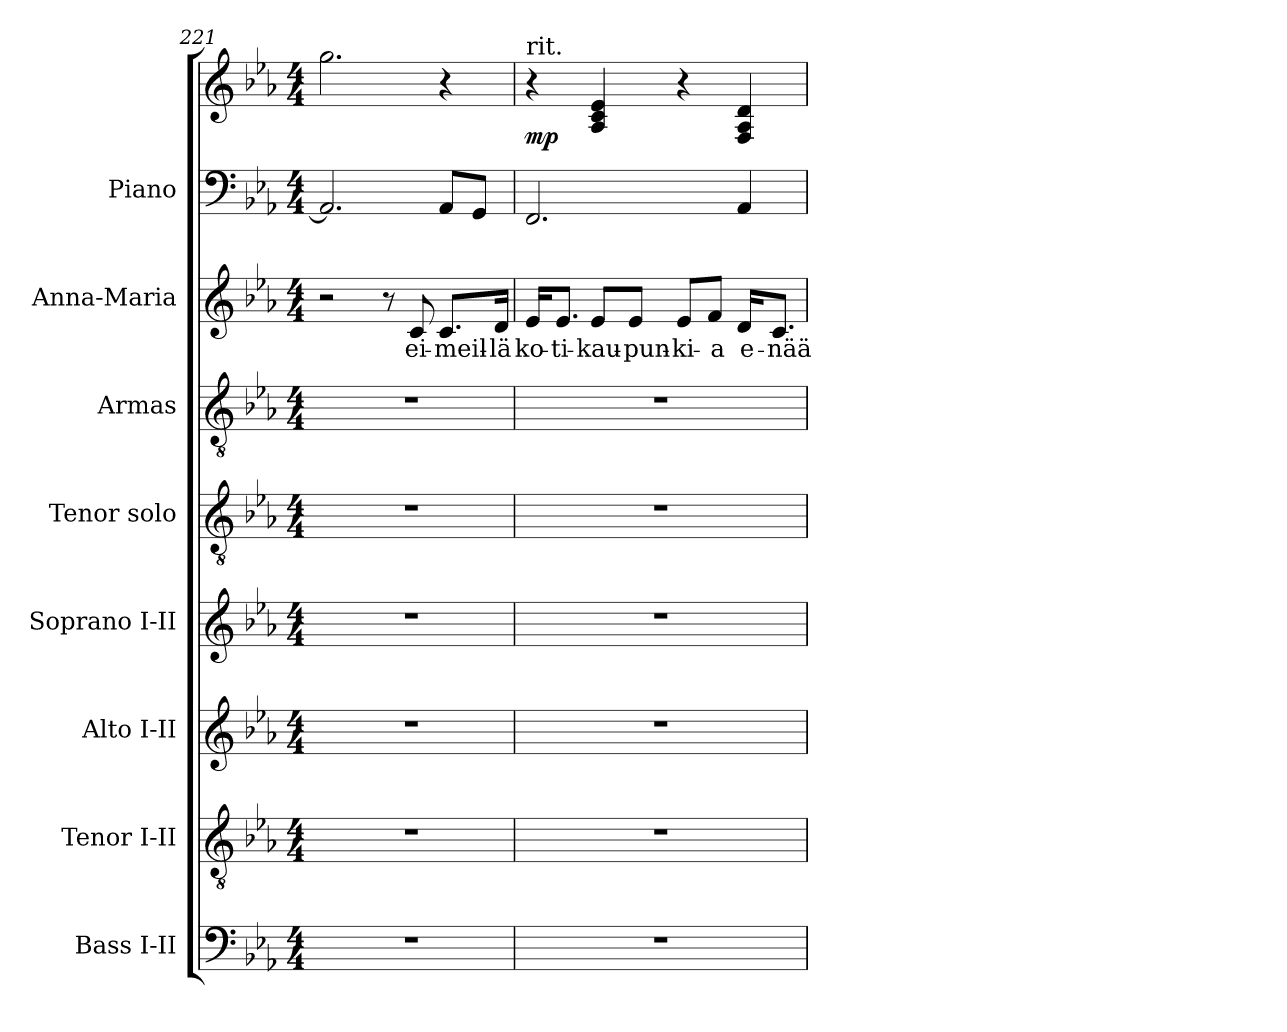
**kern	**kern	**kern	**kern	**kern	**kern	**kern	**text	**kern	**kern	**dynam
*part8	*part7	*part6	*part5	*part4	*part3	*part2	*part2	*part1	*part1	*part1
*staff9	*staff8	*staff7	*staff6	*staff5	*staff4	*staff3	*staff3	*staff2	*staff1	*staff1/2
*I"Bass I-II	*I"Tenor I-II	*I"Alto I-II	*I"Soprano I-II	*I"Tenor solo	*I"Armas	*I"Anna-Maria	*	*I"Piano	*	*
*I'B.	*I'T.	*I'A.	*I'S.	*I'T. Solo	*I'Armas	*I'A-M	*	*I'Pno.	*	*
*clefF4	*clefGv2	*clefG2	*clefG2	*clefGv2	*clefGv2	*clefG2	*	*clefF4	*clefG2	*
*	*ITrd7c12	*	*	*ITrd7c12	*ITrd7c12	*	*	*	*	*
*k[b-e-a-]	*k[b-e-a-]	*k[b-e-a-]	*k[b-e-a-]	*k[b-e-a-]	*k[b-e-a-]	*k[b-e-a-]	*	*k[b-e-a-]	*k[b-e-a-]	*
*E-:	*E-:	*E-:	*E-:	*E-:	*E-:	*E-:	*	*E-:	*E-:	*
*M4/4	*M4/4	*M4/4	*M4/4	*M4/4	*M4/4	*M4/4	*	*M4/4	*M4/4	*
=221	=221	=221	=221	=221	=221	=221	=221	=221	=221	=221
1r	1r	1r	1r	1r	1r	2r	.	2.AA-i/]	2.ggi\	.
.	.	.	.	.	.	8r	.	.	.	.
!	!	!	!	!	!	!	!LO:LY:b:color=#000000	!	!	!
.	.	.	.	.	.	8ci/	ei-	.	.	.
!	!	!	!	!	!	!	!LO:LY:b:color=#000000	!	!	!
.	.	.	.	.	.	8.ci/L	-meil-	8AA-i/L	4r	] ]
.	.	.	.	.	.	.	.	8GGi/J	.	.
!	!	!	!	!	!	!	!LO:LY:b:color=#000000	!	!	!
.	.	.	.	.	.	16di/Jk	-lä	.	.	.
=222	=222	=222	=222	=222	=222	=222	=222	=222	=222	=222
!	!	!	!	!	!	!	!	!	!LO:TX:t=rit.	!
!	!	!	!	!	!	!	!LO:LY:b:color=#000000	!	!	!
1r	1r	1r	1r	1r	1r	16e-i/KL	ko-	2.FFi/	4r	mp
!	!	!	!	!	!	!	!LO:LY:b:color=#000000	!	!	!
.	.	.	.	.	.	8.e-i/J	-ti-	.	.	.
!	!	!	!	!	!	!	!LO:LY:b:color=#000000	!	!	!
.	.	.	.	.	.	8e-i/L	-kau-	.	4A-i/ 4ci 4e-i	.
!	!	!	!	!	!	!	!LO:LY:b:color=#000000	!	!	!
.	.	.	.	.	.	8e-i/J	-pun-	.	.	.
!	!	!	!	!	!	!	!LO:LY:b:color=#000000	!	!	!
.	.	.	.	.	.	8e-i/L	-ki-	.	4r	.
!	!	!	!	!	!	!	!LO:LY:b:color=#000000	!	!	!
.	.	.	.	.	.	8fi/J	-a	.	.	.
!	!	!	!	!	!	!	!LO:LY:b:color=#000000	!	!	!
.	.	.	.	.	.	16di/KL	e-	4AA-i/	4Fi/ 4A-i 4di	.
!	!	!	!	!	!	!	!LO:LY:b:color=#000000	!	!	!
.	.	.	.	.	.	8.ci/J	-nää	.	.	.
=	=	=	=	=	=	=	=	=	=	=
*-	*-	*-	*-	*-	*-	*-	*-	*-	*-	*-
